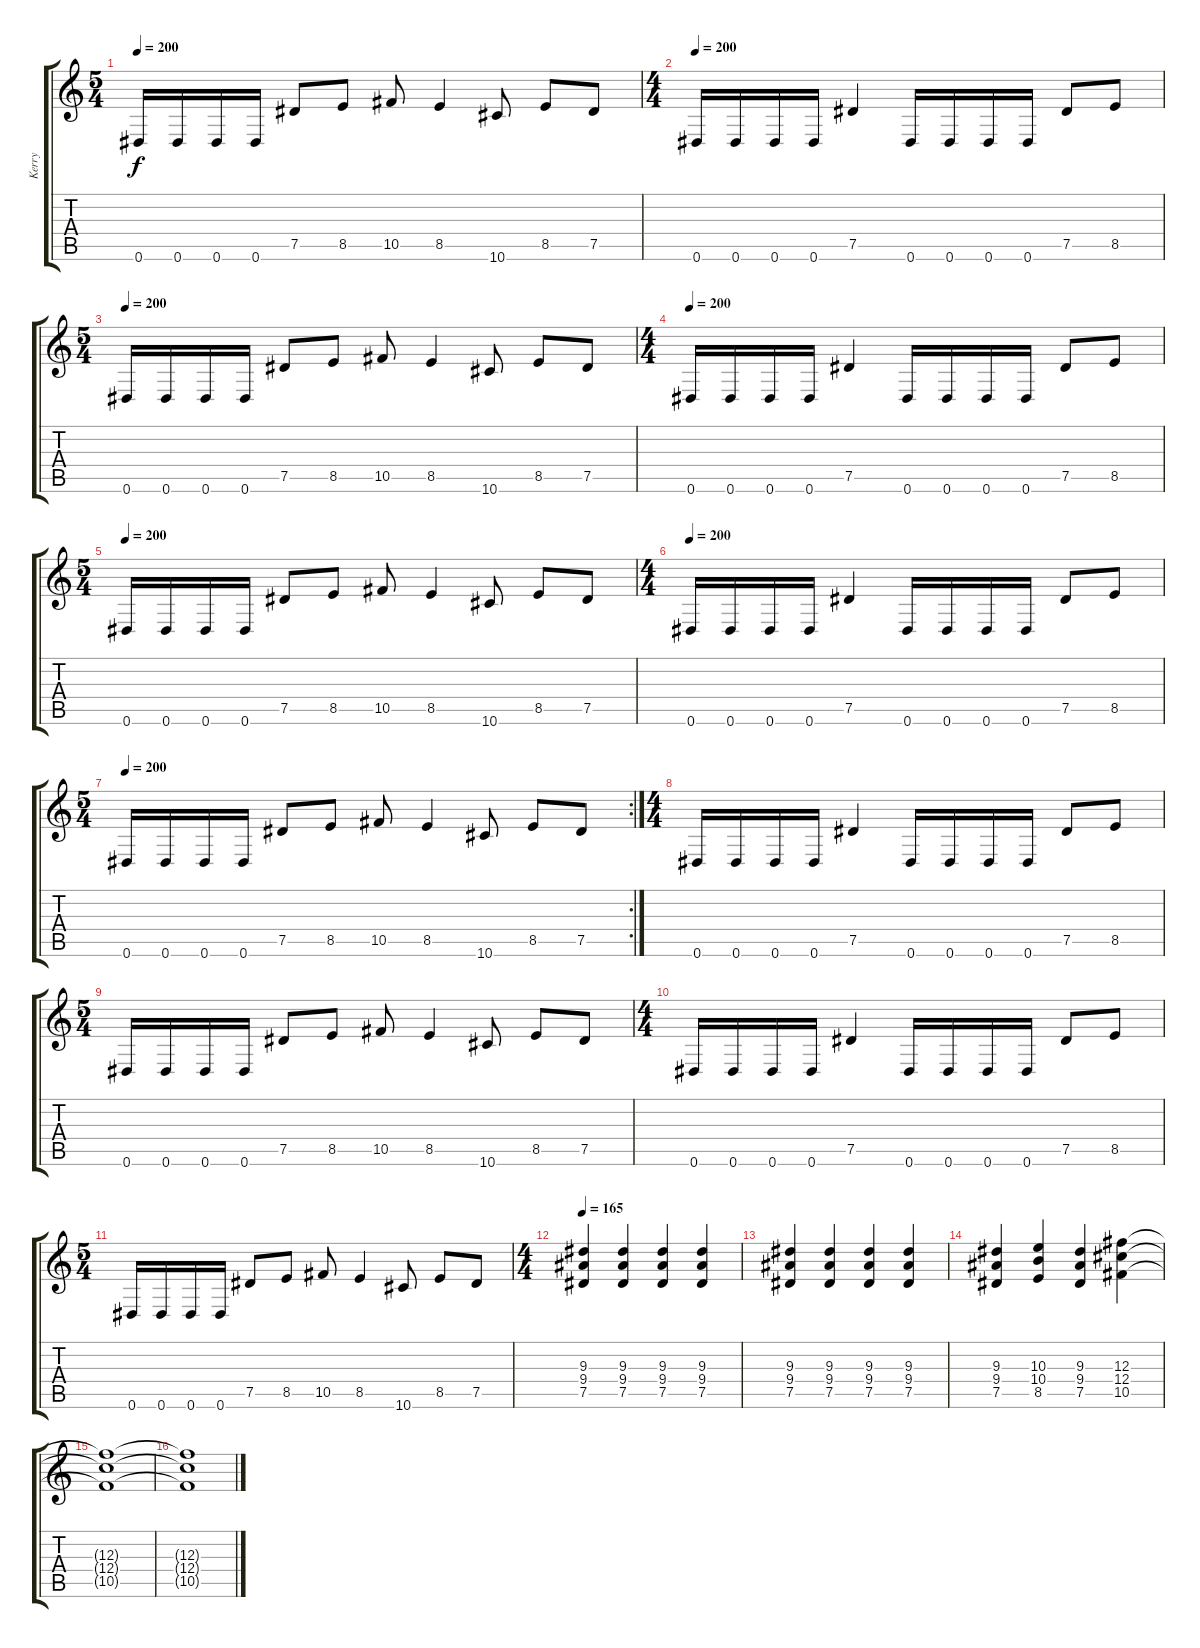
\track ("Kerry" "Kerry") {instrument distortionguitar}
\staff {score tabs}
\tuning (Eb4 Bb3 Gb3 Db3 Ab2 Eb2) {hide}
\ts (5 4)
\tempo 200
\clef g2
\ks c
0.6.16{dy f} 0.6.16 0.6.16 0.6.16 7.5.8 8.5.8 10.5.8 8.5.4 10.6.8 8.5.8 7.5.8 |
\ts (4 4)
\tempo 200
0.6.16 0.6.16 0.6.16 0.6.16 7.5.4 0.6.16 0.6.16 0.6.16 0.6.16 7.5.8 8.5.8 |
\ts (5 4)
\tempo 200
0.6.16 0.6.16 0.6.16 0.6.16 7.5.8 8.5.8 10.5.8 8.5.4 10.6.8 8.5.8 7.5.8 |
\ts (4 4)
\tempo 200
0.6.16 0.6.16 0.6.16 0.6.16 7.5.4 0.6.16 0.6.16 0.6.16 0.6.16 7.5.8 8.5.8 |
\ts (5 4)
\tempo 200
0.6.16 0.6.16 0.6.16 0.6.16 7.5.8 8.5.8 10.5.8 8.5.4 10.6.8 8.5.8 7.5.8 |
\ts (4 4)
\tempo 200
0.6.16 0.6.16 0.6.16 0.6.16 7.5.4 0.6.16 0.6.16 0.6.16 0.6.16 7.5.8 8.5.8 |
\rc 2
\ts (5 4)
\tempo 200
0.6.16 0.6.16 0.6.16 0.6.16 7.5.8 8.5.8 10.5.8 8.5.4 10.6.8 8.5.8 7.5.8 |
\ts (4 4)
0.6.16 0.6.16 0.6.16 0.6.16 7.5.4 0.6.16 0.6.16 0.6.16 0.6.16 7.5.8 8.5.8 |
\ts (5 4)
0.6.16 0.6.16 0.6.16 0.6.16 7.5.8 8.5.8 10.5.8 8.5.4 10.6.8 8.5.8 7.5.8 |
\ts (4 4)
0.6.16 0.6.16 0.6.16 0.6.16 7.5.4 0.6.16 0.6.16 0.6.16 0.6.16 7.5.8 8.5.8 |
\ts (5 4)
0.6.16 0.6.16 0.6.16 0.6.16 7.5.8 8.5.8 10.5.8 8.5.4 10.6.8 8.5.8 7.5.8 |
\ts (4 4)
\tempo 165
(9.3 9.4 7.5).4 (9.3 9.4 7.5).4 (9.3 9.4 7.5).4 (9.3 9.4 7.5).4 |
(9.3 9.4 7.5).4 (9.3 9.4 7.5).4 (9.3 9.4 7.5).4 (9.3 9.4 7.5).4 |
(9.3 9.4 7.5).4 (10.3 10.4 8.5).4 (9.3 9.4 7.5).4 (12.3 12.4 10.5).4 |
(12.3{t} 12.4{t} 10.5{t}).1 |
(12.3{t} 12.4{t} 10.5{t}).1
